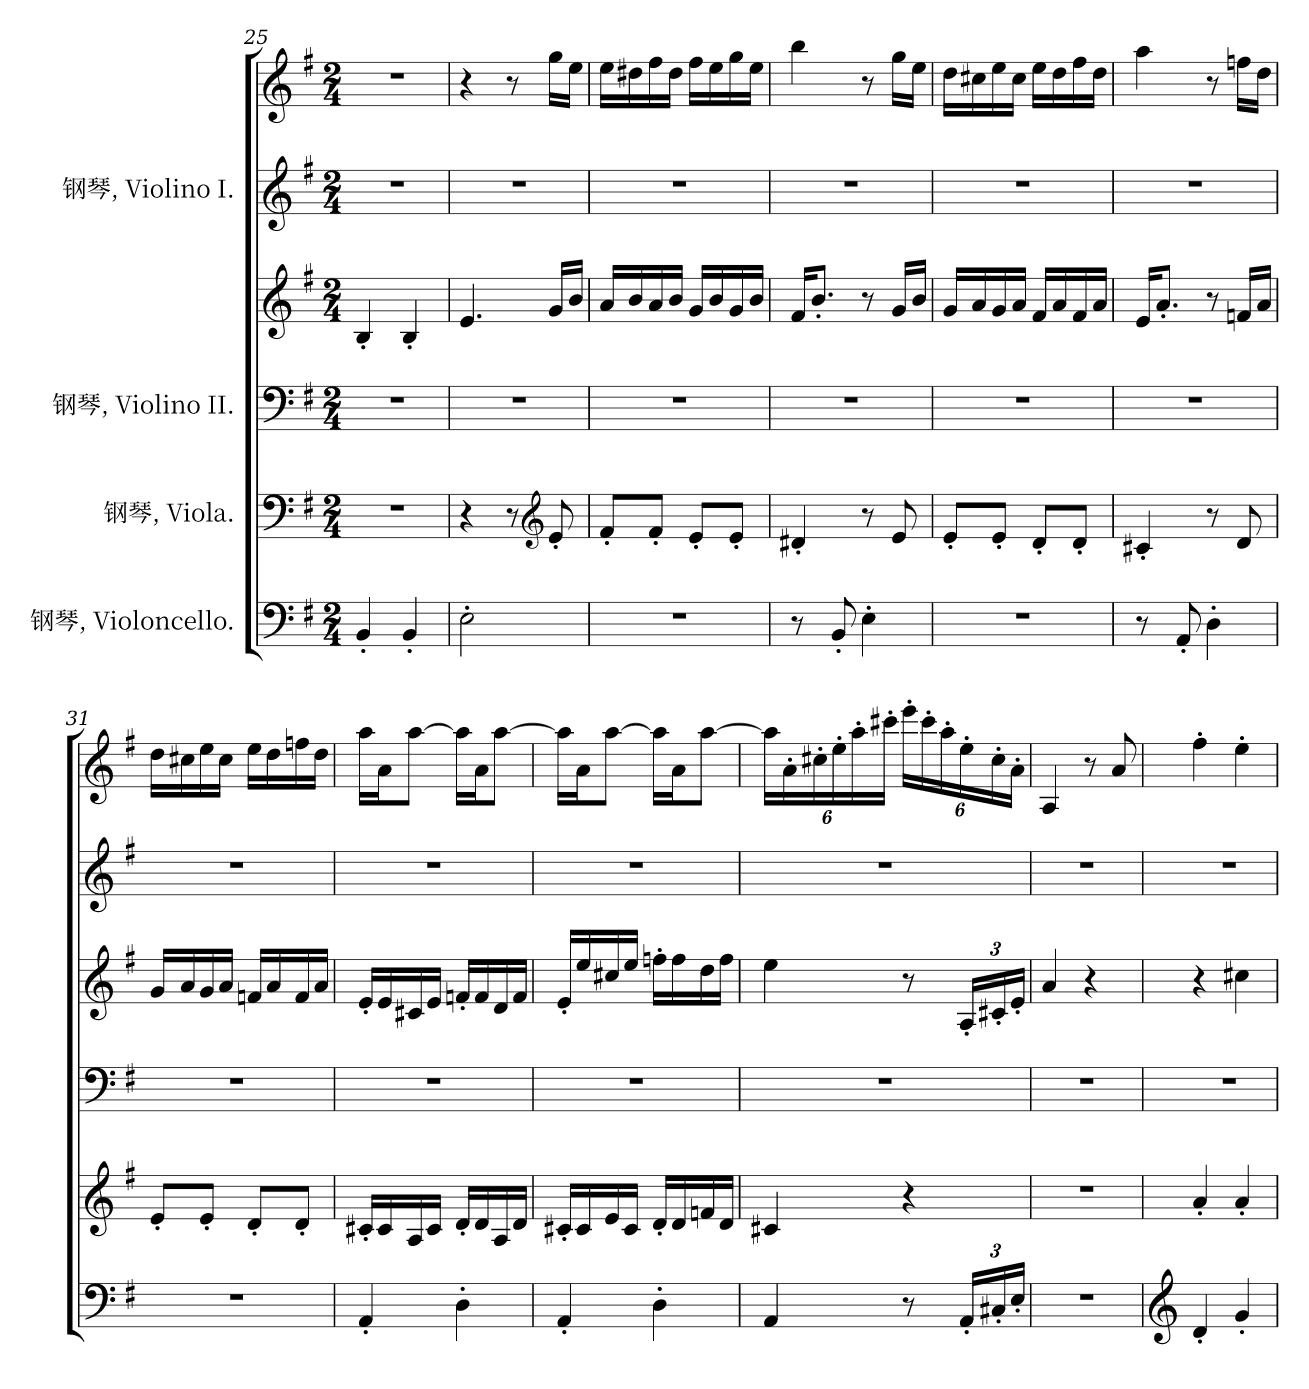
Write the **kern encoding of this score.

**kern	**kern	**kern	**kern	**kern	**kern
*part4	*part3	*part2	*part2	*part1	*part1
*staff6	*staff5	*staff4	*staff3	*staff2	*staff1
*I"钢琴, Violoncello.	*I"钢琴, Viola.	*I"钢琴, Violino II.	*	*I"钢琴, Violino I.	*
*clefF4	*clefF4	*clefF4	*clefG2	*clefG2	*clefG2
*k[f#]	*k[f#]	*k[f#]	*k[f#]	*k[f#]	*k[f#]
*M2/4	*M2/4	*M2/4	*M2/4	*M2/4	*M2/4
=25	=25	=25	=25	=25	=25
4BB'/	2r	2r	4B'/	2r	2r
4BB'/	.	.	4B'/	.	.
!!LO:LB:g=z
=26	=26	=26	=26	=26	=26
2E'\	4r	2r	4.e/	2r	4r
.	8r	.	.	.	8r
*	*clefG2	*	*	*	*
.	8e'/	.	16g/LL	.	16gg\LL
.	.	.	16b/JJ	.	16ee\JJ
=27	=27	=27	=27	=27	=27
2r	8f#'/L	2r	16a/LL	2r	16ee\LL
.	.	.	16b/	.	16dd#X\
.	8f#'/J	.	16a/	.	16ff#\
.	.	.	16b/JJ	.	16dd#\JJ
.	8e'/L	.	16g/LL	.	16ff#\LL
.	.	.	16b/	.	16ee\
.	8e'/J	.	16g/	.	16gg\
.	.	.	16b/JJ	.	16ee\JJ
=28	=28	=28	=28	=28	=28
8r	4d#X'/	2r	16f#/KL	2r	4bb\
.	.	.	8.b'/J	.	.
8BB'/	.	.	.	.	.
4E'\	8r	.	8r	.	8r
.	8e/	.	16g/LL	.	16gg\LL
.	.	.	16b/JJ	.	16ee\JJ
=29	=29	=29	=29	=29	=29
2r	8e'/L	2r	16g/LL	2r	16dd\LL
.	.	.	16a/	.	16cc#X\
.	8e'/J	.	16g/	.	16ee\
.	.	.	16a/JJ	.	16cc#\JJ
.	8d'/L	.	16f#/LL	.	16ee\LL
.	.	.	16a/	.	16dd\
.	8d'/J	.	16f#/	.	16ff#\
.	.	.	16a/JJ	.	16dd\JJ
=30	=30	=30	=30	=30	=30
8r	4c#X'/	2r	16e/KL	2r	4aa\
.	.	.	8.a'/J	.	.
8AA'/	.	.	.	.	.
4D'\	8r	.	8r	.	8r
.	8d/	.	16fn/LL	.	16ffn\LL
.	.	.	16a/JJ	.	16dd\JJ
!!LO:PB:g=z
=31	=31	=31	=31	=31	=31
2r	8e'/L	2r	16g/LL	2r	16dd\LL
.	.	.	16a/	.	16cc#X\
.	8e'/J	.	16g/	.	16ee\
.	.	.	16a/JJ	.	16cc#\JJ
.	8d'/L	.	16fn/LL	.	16ee\LL
.	.	.	16a/	.	16dd\
.	8d'/J	.	16f/	.	16ffn\
.	.	.	16a/JJ	.	16dd\JJ
=32	=32	=32	=32	=32	=32
4AA'/	16c#X'/LL	2r	16e'/LL	2r	16aa\LL
.	16c#/	.	16e/	.	16a\J
.	16A/	.	16c#X/	.	[8aa\J
.	16c#/JJ	.	16e/JJ	.	.
4D'\	16d'/LL	.	16fn'/LL	.	16aa\LL]
.	16d/	.	16f/	.	16a\J
.	16A/	.	16d/	.	[8aa\J
.	16d/JJ	.	16f/JJ	.	.
=33	=33	=33	=33	=33	=33
4AA'/	16c#X'/LL	2r	16e'/LL	2r	16aa\LL]
.	16c#/	.	16ee/	.	16a\J
.	16e/	.	16cc#X/	.	[8aa\J
.	16c#/JJ	.	16ee/JJ	.	.
4D'\	16d'/LL	.	16ffn'\LL	.	16aa\LL]
.	16d/	.	16ff\	.	16a\J
.	16fn/	.	16dd\	.	[8aa\J
.	16d/JJ	.	16ff\JJ	.	.
!!LO:LB:g=z
=34	=34	=34	=34	=34	=34
*	*	*	*	*	*Xbrackettup
4AA/	4c#X/	2r	4ee\	2r	24aa\LL]
.	.	.	.	.	24a'\
.	.	.	.	.	24cc#X'\
.	.	.	.	.	24ee'\
.	.	.	.	.	24aa'\
.	.	.	.	.	24ccc#X'\JJ
8r	4r	.	8r	.	24eee'\LL
.	.	.	.	.	24ccc#'\
.	.	.	.	.	24aa'\
*Xbrackettup	*	*	*Xbrackettup	*	*
24AA'/LL	.	.	24A'/LL	.	24ee'\
24C#X'/	.	.	24c#X'/	.	24cc#'\
24E'/JJ	.	.	24e'/JJ	.	24a'\JJ
=35	=35	=35	=35	=35	=35
2r	2r	2r	4a/	2r	4A/
.	.	.	4r	.	8r
.	.	.	.	.	8a/
=36	=36	=36	=36	=36	=36
*clefG2	*	*	*	*	*
4d'/	4a'/	2r	4r	2r	4ff#'\
4g'/	4a'/	.	4cc#X\	.	4ee'\
=	=	=	=	=	=
*-	*-	*-	*-	*-	*-
